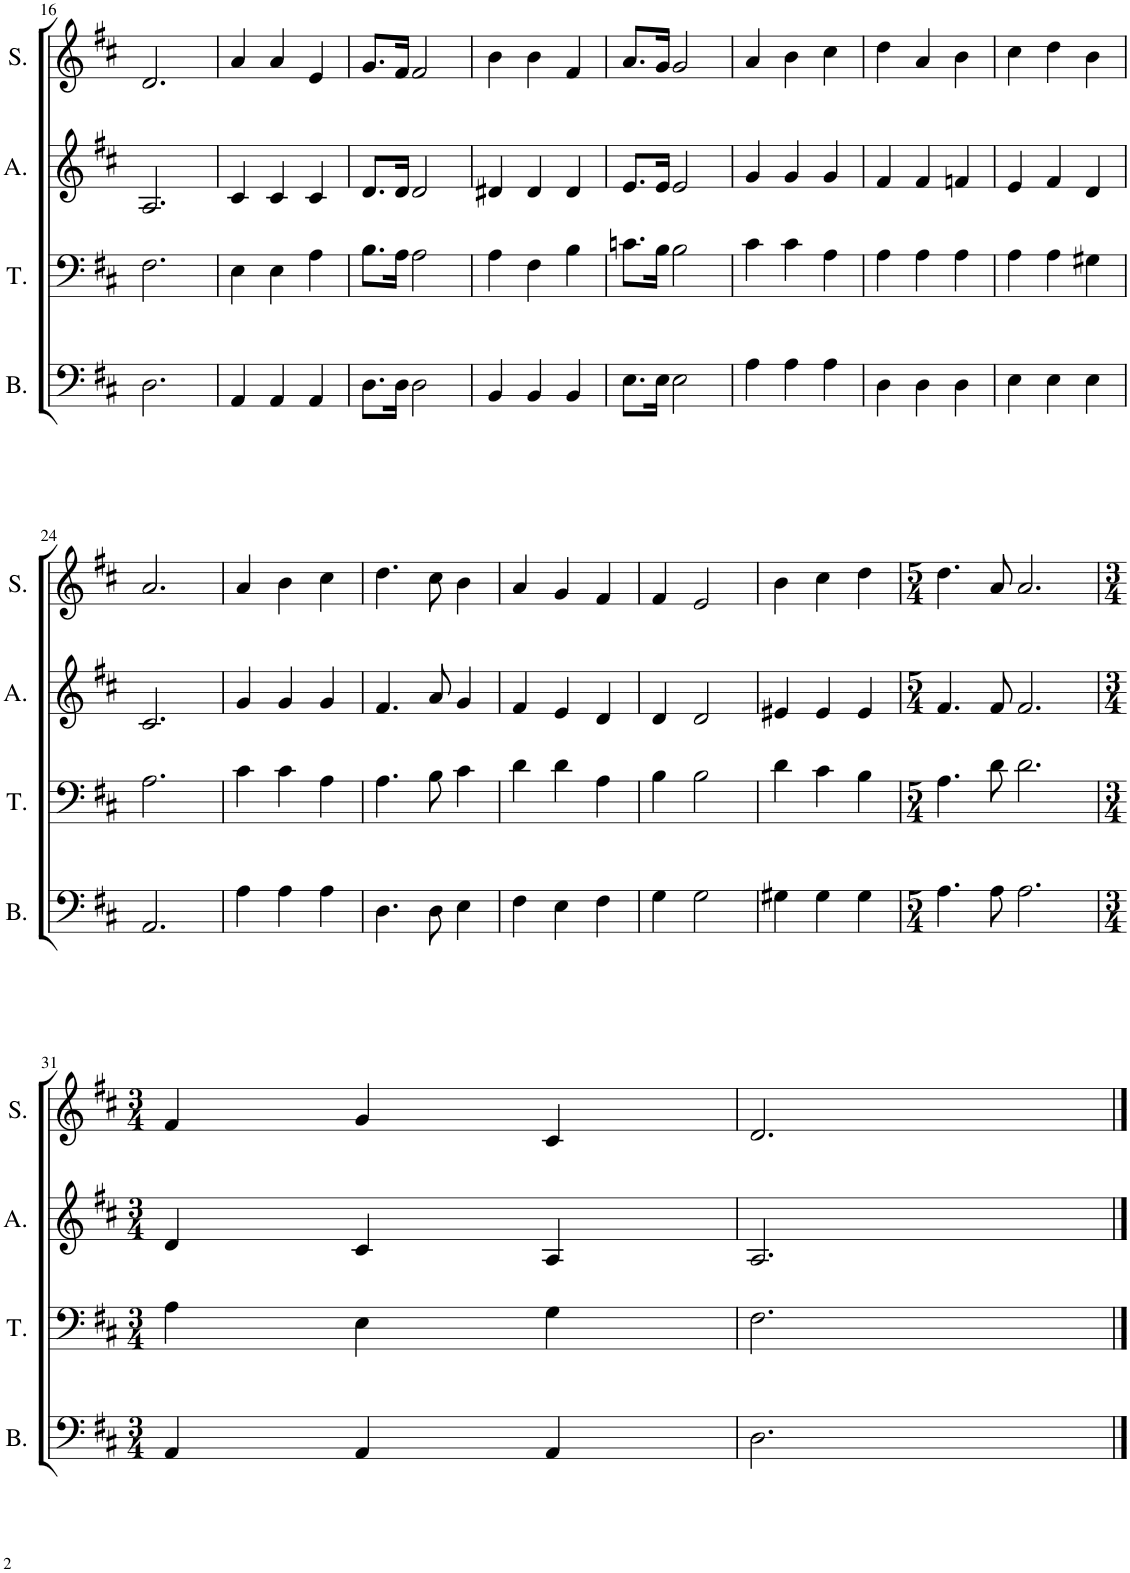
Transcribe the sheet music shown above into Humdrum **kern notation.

**kern	**kern	**kern	**kern
*part4	*part3	*part2	*part1
*staff4	*staff3	*staff2	*staff1
*I"Bass	*I"Tenor	*I"Alto	*I"Soprano
*I'B.	*I'T.	*I'A.	*I'S.
!!LO:PB:g=z
*clefF4	*clefF4	*clefG2	*clefG2
*k[f#c#]	*k[f#c#]	*k[f#c#]	*k[f#c#]
*M3/4	*M3/4	*M3/4	*M3/4
=16	=16	=16	=16
2.D\	2.F#\	2.A/	2.d/
=17	=17	=17	=17
4AA/	4E\	4c#/	4a/
4AA/	4E\	4c#/	4a/
4AA/	4A\	4c#/	4e/
=18	=18	=18	=18
8.D\L	8.B\L	8.d/L	8.g/L
16D\Jk	16A\Jk	16d/Jk	16f#/Jk
2D\	2A\	2d/	2f#/
=19	=19	=19	=19
4BB/	4A\	4d#X/	4b\
4BB/	4F#\	4d#/	4b\
4BB/	4B\	4d#/	4f#/
=20	=20	=20	=20
8.E\L	8.cn\L	8.e/L	8.a/L
16E\Jk	16B\Jk	16e/Jk	16g/Jk
2E\	2B\	2e/	2g/
=21	=21	=21	=21
4A\	4c#\	4g/	4a/
4A\	4c#\	4g/	4b\
4A\	4A\	4g/	4cc#\
=22	=22	=22	=22
4D\	4A\	4f#/	4dd\
4D\	4A\	4f#/	4a/
4D\	4A\	4fn/	4b\
=23	=23	=23	=23
4E\	4A\	4e/	4cc#\
4E\	4A\	4f#/	4dd\
4E\	4G#X\	4d/	4b\
!!LO:LB:g=z
=24	=24	=24	=24
2.AA/	2.A\	2.c#/	2.a/
=25	=25	=25	=25
4A\	4c#\	4g/	4a/
4A\	4c#\	4g/	4b\
4A\	4A\	4g/	4cc#\
=26	=26	=26	=26
4.D\	4.A\	4.f#/	4.dd\
8D\	8B\	8a/	8cc#\
4E\	4c#\	4g/	4b\
=27	=27	=27	=27
4F#\	4d\	4f#/	4a/
4E\	4d\	4e/	4g/
4F#\	4A\	4d/	4f#/
=28	=28	=28	=28
4G\	4B\	4d/	4f#/
2G\	2B\	2d/	2e/
=29	=29	=29	=29
4G#X\	4d\	4e#X/	4b\
4G#\	4c#\	4e#/	4cc#\
4G#\	4B\	4e#/	4dd\
=30	=30	=30	=30
*M5/4	*M5/4	*M5/4	*M5/4
4.A\	4.A\	4.f#/	4.dd\
8A\	8d\	8f#/	8a/
2.A\	2.d\	2.f#/	2.a/
!!LO:LB:g=z
=31	=31	=31	=31
*M3/4	*M3/4	*M3/4	*M3/4
4AA/	4A\	4d/	4f#/
4AA/	4E\	4c#/	4g/
4AA/	4G\	4A/	4c#/
=32	=32	=32	=32
2.D\	2.F#\	2.A/	2.d/
==	==	==	==
*-	*-	*-	*-
